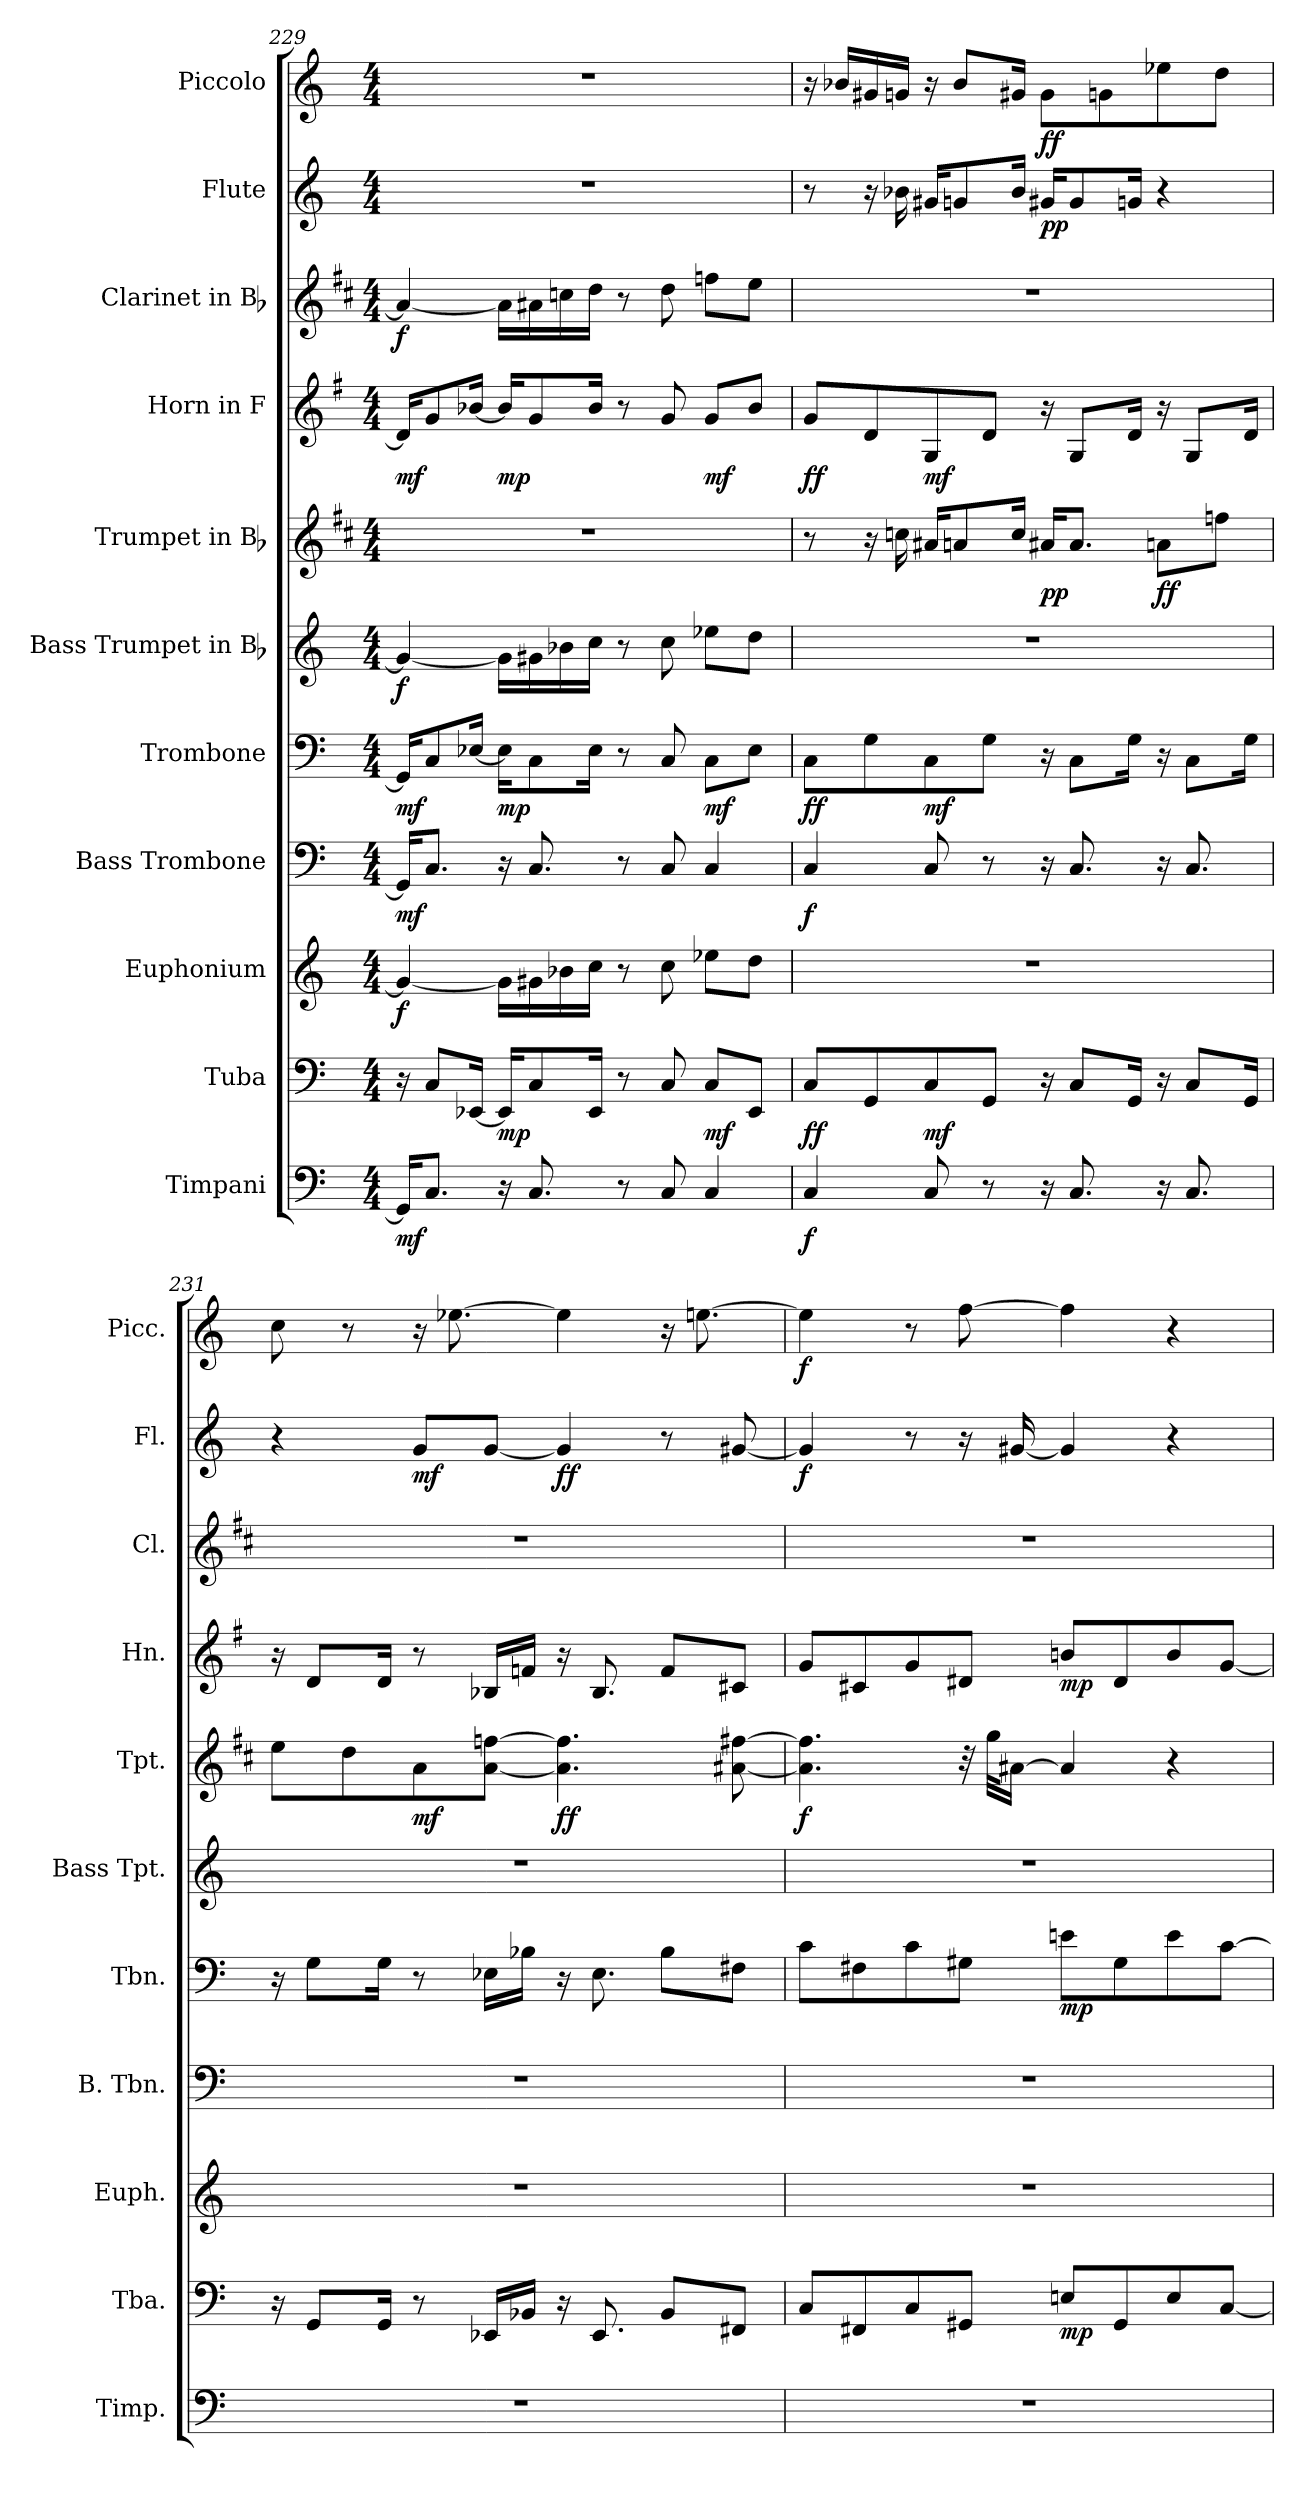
**kern	**dynam	**kern	**dynam	**kern	**dynam	**kern	**dynam	**kern	**dynam	**kern	**dynam	**kern	**dynam	**kern	**dynam	**kern	**dynam	**kern	**dynam	**kern	**dynam
*part11	*part11	*part10	*part10	*part9	*part9	*part8	*part8	*part7	*part7	*part6	*part6	*part5	*part5	*part4	*part4	*part3	*part3	*part2	*part2	*part1	*part1
*staff11	*staff11	*staff10	*staff10	*staff9	*staff9	*staff8	*staff8	*staff7	*staff7	*staff6	*staff6	*staff5	*staff5	*staff4	*staff4	*staff3	*staff3	*staff2	*staff2	*staff1	*staff1
*I"Timpani	*	*I"Tuba	*	*I"Euphonium	*	*I"Bass Trombone	*	*I"Trombone	*	*I"Bass Trumpet in Bb	*	*I"Trumpet in Bb	*	*I"Horn in F	*	*I"Clarinet in Bb	*	*I"Flute	*	*I"Piccolo	*
*I'Timp.	*	*I'Tba.	*	*I'Euph.	*	*I'B. Tbn.	*	*I'Tbn.	*	*I'Bass Tpt.	*	*I'Tpt.	*	*I'Hn.	*	*I'Cl.	*	*I'Fl.	*	*I'Picc.	*
*clefF4	*	*clefF4	*	*clefG2	*	*clefF4	*	*clefF4	*	*clefG2	*	*clefG2	*	*clefG2	*	*clefG2	*	*clefG2	*	*clefG2	*
*	*	*	*	*ITrd8c14	*	*	*	*	*	*ITrd8c14	*	*ITrd1c2	*	*ITrd4c7	*	*ITrd1c2	*	*	*	*ITrd-7c-12	*
*k[]	*	*k[]	*	*k[]	*	*k[]	*	*k[]	*	*k[]	*	*k[]	*	*k[]	*	*k[]	*	*k[]	*	*k[]	*
*C:	*	*C:	*	*C:	*	*C:	*	*C:	*	*C:	*	*C:	*	*C:	*	*C:	*	*C:	*	*C:	*
*M4/4	*	*M4/4	*	*M4/4	*	*M4/4	*	*M4/4	*	*M4/4	*	*M4/4	*	*M4/4	*	*M4/4	*	*M4/4	*	*M4/4	*
=229	=229	=229	=229	=229	=229	=229	=229	=229	=229	=229	=229	=229	=229	=229	=229	=229	=229	=229	=229	=229	=229
16GGi/KL]	mf	16r	.	4Gi/_	f	16GGi/KL]	mf	16GGi/KL]	mf	4Gi/_	f	1r	.	16Gi/KL]	mf	4gi/_	f	1r	.	1r	.
8.Ci/J	.	8Ci/L	.	.	.	8.Ci/J	.	8Ci/	.	.	.	.	.	8ci/	.	.	.	.	.	.	.
.	.	[16EE-Xi/Jk	.	.	.	.	.	[16E-Xi/Jk	.	.	.	.	.	[16e-Xi/Jk	.	.	.	.	.	.	.
16r	.	16EE-i/KL]	mp	16Gi\LL]	.	16r	.	16E-i\KL]	mp	16Gi\LL]	.	.	.	16e-i/KL]	mp	16gi\LL]	.	.	.	.	.
8.Ci/	.	8Ci/	.	16G#Xi\	.	8.Ci/	.	8Ci\	.	16G#Xi\	.	.	.	8ci/	.	16g#Xi\	.	.	.	.	.
.	.	.	.	16B-Xi\	.	.	.	.	.	16B-Xi\	.	.	.	.	.	16b-Xi\	.	.	.	.	.
.	.	16EE-i/Jk	.	16ci\JJ	.	.	.	16E-i\Jk	.	16ci\JJ	.	.	.	16e-i/Jk	.	16cci\JJ	.	.	.	.	.
8r	.	8r	.	8r	.	8r	.	8r	.	8r	.	.	.	8r	.	8r	.	.	.	.	.
8Ci/	.	8Ci/	.	8ci\	.	8Ci/	.	8Ci/	.	8ci\	.	.	.	8ci/	.	8cci\	.	.	.	.	.
4Ci/	.	8Ci/L	mf	8e-Xi\L	.	4Ci/	.	8Ci\L	mf	8e-Xi\L	.	.	.	8ci/L	mf	8ee-Xi\L	.	.	.	.	.
.	.	8EE-i/J	.	8di\J	.	.	.	8E-i\J	.	8di\J	.	.	.	8e-i/J	.	8ddi\J	.	.	.	.	.
=230	=230	=230	=230	=230	=230	=230	=230	=230	=230	=230	=230	=230	=230	=230	=230	=230	=230	=230	=230	=230	=230
4Ci/	f	8Ci/L	ff	1r	.	4Ci/	f	8Ci\L	ff	1r	.	8r	.	8ci/L	ff	1r	.	8r	.	16r	.
.	.	.	.	.	.	.	.	.	.	.	.	.	.	.	.	.	.	.	.	16bb-Xi/LL	.
.	.	8GGi/	.	.	.	.	.	8Gi\	.	.	.	16r	.	8Gi/	.	.	.	16r	.	16gg#Xi/	.
.	.	.	.	.	.	.	.	.	.	.	.	16b-Xi\	.	.	.	.	.	16b-Xi\	.	16ggni/JJ	.
8Ci/	.	8Ci/	mf	.	.	8Ci/	.	8Ci\	mf	.	.	16g#Xi/KL	.	8Ci/	mf	.	.	16g#Xi/KL	.	16r	.
.	.	.	.	.	.	.	.	.	.	.	.	8gni/	.	.	.	.	.	8gni/	.	8bb-i/L	.
8r	.	8GGi/J	.	.	.	8r	.	8Gi\J	.	.	.	.	.	8Gi/J	.	.	.	.	.	.	.
.	.	.	.	.	.	.	.	.	.	.	.	16b-i/Jk	.	.	.	.	.	16b-i/Jk	.	16gg#Xi/Jk	.
16r	.	16r	.	.	.	16r	.	16r	.	.	.	16g#Xi/KL	pp	16r	.	.	.	16g#Xi/KL	pp	8gg#i\L	ff
8.Ci/	.	8Ci/L	.	.	.	8.Ci/	.	8Ci\L	.	.	.	8.g#i/J	.	8Ci/L	.	.	.	8g#i/	.	.	.
.	.	.	.	.	.	.	.	.	.	.	.	.	.	.	.	.	.	.	.	8ggni\	.
.	.	16GGi/Jk	.	.	.	.	.	16Gi\Jk	.	.	.	.	.	16Gi/Jk	.	.	.	16gni/Jk	.	.	.
16r	.	16r	.	.	.	16r	.	16r	.	.	.	8gni\L	ff	16r	.	.	.	4r	.	8eee-Xi\	.
8.Ci/	.	8Ci/L	.	.	.	8.Ci/	.	8Ci\L	.	.	.	.	.	8Ci/L	.	.	.	.	.	.	.
.	.	.	.	.	.	.	.	.	.	.	.	8ee-Xi\J	.	.	.	.	.	.	.	8dddi\J	.
.	.	16GGi/Jk	.	.	.	.	.	16Gi\Jk	.	.	.	.	.	16Gi/Jk	.	.	.	.	.	.	.
!!LO:PB:g=z
=231	=231	=231	=231	=231	=231	=231	=231	=231	=231	=231	=231	=231	=231	=231	=231	=231	=231	=231	=231	=231	=231
1r	.	16r	.	1r	.	1r	.	16r	.	1r	.	8ddi\L	.	16r	.	1r	.	4r	.	8ccci\	.
.	.	8GGi/L	.	.	.	.	.	8Gi\L	.	.	.	.	.	8Gi/L	.	.	.	.	.	.	.
.	.	.	.	.	.	.	.	.	.	.	.	8cci\	.	.	.	.	.	.	.	8r	.
.	.	16GGi/Jk	.	.	.	.	.	16Gi\Jk	.	.	.	.	.	16Gi/Jk	.	.	.	.	.	.	.
.	.	8r	.	.	.	.	.	8r	.	.	.	8gi\	mf	8r	.	.	.	8gi/L	mf	16r	.
.	.	.	.	.	.	.	.	.	.	.	.	.	.	.	.	.	.	.	.	[8.eee-Xi\	.
.	.	16EE-Xi/LL	.	.	.	.	.	16E-Xi\LL	.	.	.	[8gi\ [8ee-XiJ	.	16E-Xi/LL	.	.	.	[8gi/J	.	.	.
.	.	16BB-Xi/JJ	.	.	.	.	.	16B-Xi\JJ	.	.	.	.	.	16B-Xi/JJ	.	.	.	.	.	.	.
.	.	16r	.	.	.	.	.	16r	.	.	.	4.gi\] 4.ee-i]	ff	16r	.	.	.	4gi/]	ff	4eee-i\]	.
.	.	8.EE-i/	.	.	.	.	.	8.E-i\	.	.	.	.	.	8.E-i/	.	.	.	.	.	.	.
.	.	8BB-i/L	.	.	.	.	.	8B-i\L	.	.	.	.	.	8B-i/L	.	.	.	8r	.	16r	.
.	.	.	.	.	.	.	.	.	.	.	.	.	.	.	.	.	.	.	.	[8.eeeni\	.
.	.	8FF#Xi/J	.	.	.	.	.	8F#Xi\J	.	.	.	[8g#Xi\ [8eeni	.	8F#Xi/J	.	.	.	[8g#Xi/	.	.	.
=232	=232	=232	=232	=232	=232	=232	=232	=232	=232	=232	=232	=232	=232	=232	=232	=232	=232	=232	=232	=232	=232
1r	.	8Ci/L	.	1r	.	1r	.	8ci\L	.	1r	.	4.g#i\] 4.eei]	f	8ci/L	.	1r	.	4g#i/]	f	4eeei\]	f
.	.	8FF#Xi/	.	.	.	.	.	8F#Xi\	.	.	.	.	.	8F#Xi/	.	.	.	.	.	.	.
.	.	8Ci/	.	.	.	.	.	8ci\	.	.	.	.	.	8ci/	.	.	.	8r	.	8r	.
.	.	8GG#Xi/J	.	.	.	.	.	8G#Xi\J	.	.	.	32r	.	8G#Xi/J	.	.	.	16r	.	[8fffi\	.
.	.	.	.	.	.	.	.	.	.	.	.	32ffi\KLL	.	.	.	.	.	.	.	.	.
.	.	.	.	.	.	.	.	.	.	.	.	[16g#Xi\JJ	.	.	.	.	.	[16g#Xi/	.	.	.
.	.	8Eni/L	mp	.	.	.	.	8eni\L	mp	.	.	4g#i/]	.	8eni/L	mp	.	.	4g#i/]	.	4fffi\]	.
.	.	8GG#i/	.	.	.	.	.	8G#i\	.	.	.	.	.	8G#i/	.	.	.	.	.	.	.
.	.	8Ei/	.	.	.	.	.	8ei\	.	.	.	4r	.	8ei/	.	.	.	4r	.	4r	.
.	.	[8Ci/J	.	.	.	.	.	[8ci\J	.	.	.	.	.	[8ci/J	.	.	.	.	.	.	.
=	=	=	=	=	=	=	=	=	=	=	=	=	=	=	=	=	=	=	=	=	=
*-	*-	*-	*-	*-	*-	*-	*-	*-	*-	*-	*-	*-	*-	*-	*-	*-	*-	*-	*-	*-	*-
